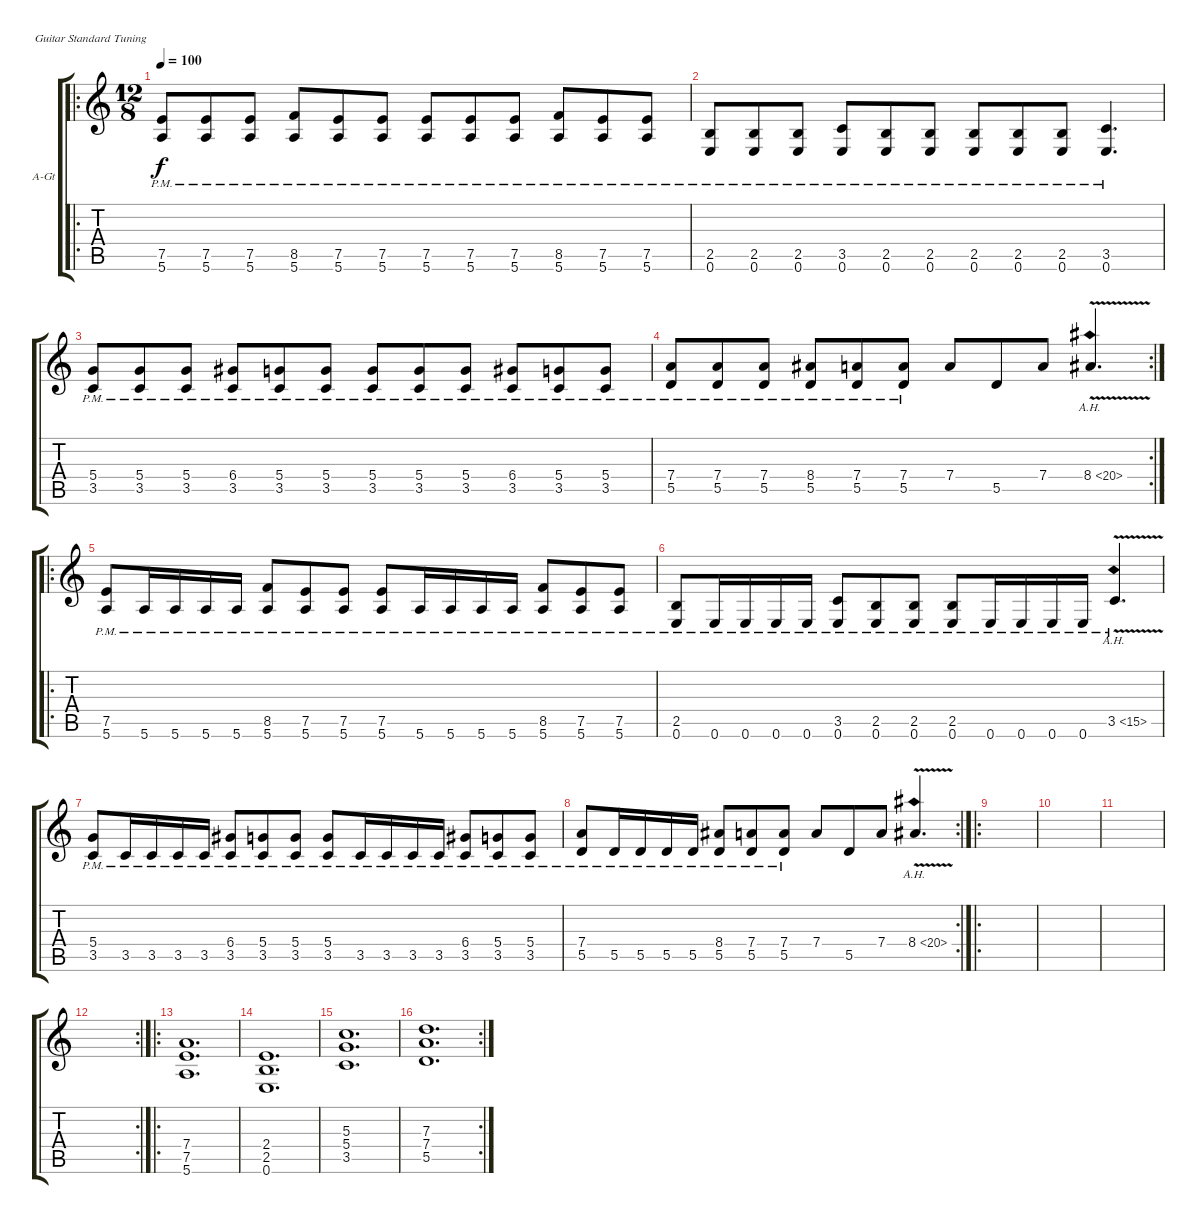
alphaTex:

\bracketExtendMode groupsimilarinstruments
\firstSystemTrackNameOrientation horizontal
\otherSystemsTrackNameOrientation horizontal
\track ("Андрей" "А-Gt") {instrument distortionguitar}
\staff {score tabs}
\tuning (E4 B3 G3 D3 A2 E2)
\ro
\ts (12 8)
\tempo 100
\clef g2
\ks c
(7.5{pm} 5.6{pm}).8{dy f} (7.5{pm} 5.6{pm}).8 (7.5{pm} 5.6{pm}).8 (8.5{pm} 5.6{pm}).8 (7.5{pm} 5.6{pm}).8 (7.5{pm} 5.6{pm}).8 (7.5{pm} 5.6{pm}).8 (7.5{pm} 5.6{pm}).8 (7.5{pm} 5.6{pm}).8 (8.5{pm} 5.6{pm}).8 (7.5{pm} 5.6{pm}).8 (7.5{pm} 5.6{pm}).8 |
(0.6{pm} 2.5{pm}).8 (0.6{pm} 2.5{pm}).8 (0.6{pm} 2.5{pm}).8 (3.5{pm} 0.6{pm}).8 (0.6{pm} 2.5{pm}).8 (0.6{pm} 2.5{pm}).8 (0.6{pm} 2.5{pm}).8 (0.6{pm} 2.5{pm}).8 (0.6{pm} 2.5{pm}).8 (3.5{pm} 0.6{pm}).4{d} |
(3.5{pm} 5.4{pm}).8 (3.5{pm} 5.4{pm}).8 (3.5{pm} 5.4{pm}).8 (3.5{pm} 6.4{pm}).8 (3.5{pm} 5.4{pm}).8 (3.5{pm} 5.4{pm}).8 (3.5{pm} 5.4{pm}).8 (3.5{pm} 5.4{pm}).8 (3.5{pm} 5.4{pm}).8 (3.5{pm} 6.4{pm}).8 (3.5{pm} 5.4{pm}).8 (3.5{pm} 5.4{pm}).8 |
\rc 2
(7.4{pm} 5.5{pm}).8 (7.4{pm} 5.5{pm}).8 (7.4{pm} 5.5{pm}).8 (8.4{pm} 5.5{pm}).8 (7.4{pm} 5.5{pm}).8 (7.4{pm} 5.5{pm}).8 7.4.8 5.5.8 7.4.8 8.4{ah 12 v}.4{d} |
\ro
(7.5{pm} 5.6{pm}).8 5.6{pm}.16 5.6{pm}.16 5.6{pm}.16 5.6{pm}.16 (8.5{pm} 5.6{pm}).8 (7.5{pm} 5.6{pm}).8 (7.5{pm} 5.6{pm}).8 (7.5{pm} 5.6{pm}).8 5.6{pm}.16 5.6{pm}.16 5.6{pm}.16 5.6{pm}.16 (8.5{pm} 5.6{pm}).8 (7.5{pm} 5.6{pm}).8 (7.5{pm} 5.6{pm}).8 |
(0.6{pm} 2.5{pm}).8 0.6{pm}.16 0.6{pm}.16 0.6{pm}.16 0.6{pm}.16 (3.5{pm} 0.6{pm}).8 (0.6{pm} 2.5{pm}).8 (0.6{pm} 2.5{pm}).8 (0.6{pm} 2.5{pm}).8 0.6{pm}.16 0.6{pm}.16 0.6{pm}.16 0.6{pm}.16 3.5{ah 12 v pm}.4{d} |
(3.5{pm} 5.4{pm}).8 3.5{pm}.16 3.5{pm}.16 3.5{pm}.16 3.5{pm}.16 (3.5{pm} 6.4{pm}).8 (3.5{pm} 5.4{pm}).8 (3.5{pm} 5.4{pm}).8 (3.5{pm} 5.4{pm}).8 3.5{pm}.16 3.5{pm}.16 3.5{pm}.16 3.5{pm}.16 (3.5{pm} 6.4{pm}).8 (3.5{pm} 5.4{pm}).8 (3.5{pm} 5.4{pm}).8 |
\rc 2
(7.4{pm} 5.5{pm}).8 5.5{pm}.16 5.5{pm}.16 5.5{pm}.16 5.5{pm}.16 (8.4{pm} 5.5{pm}).8 (7.4{pm} 5.5{pm}).8 (7.4{pm} 5.5{pm}).8 7.4.8 5.5.8 7.4.8 8.4{ah 12 v}.4{d} |
\ro
|
|
|
\rc 2
|
\ro
(5.6 7.5 7.4).1{d} |
(2.5 0.6 2.4).1{d} |
(3.5 5.4 5.3).1{d} |
\rc 2
(5.5 7.4 7.3).1{d}
